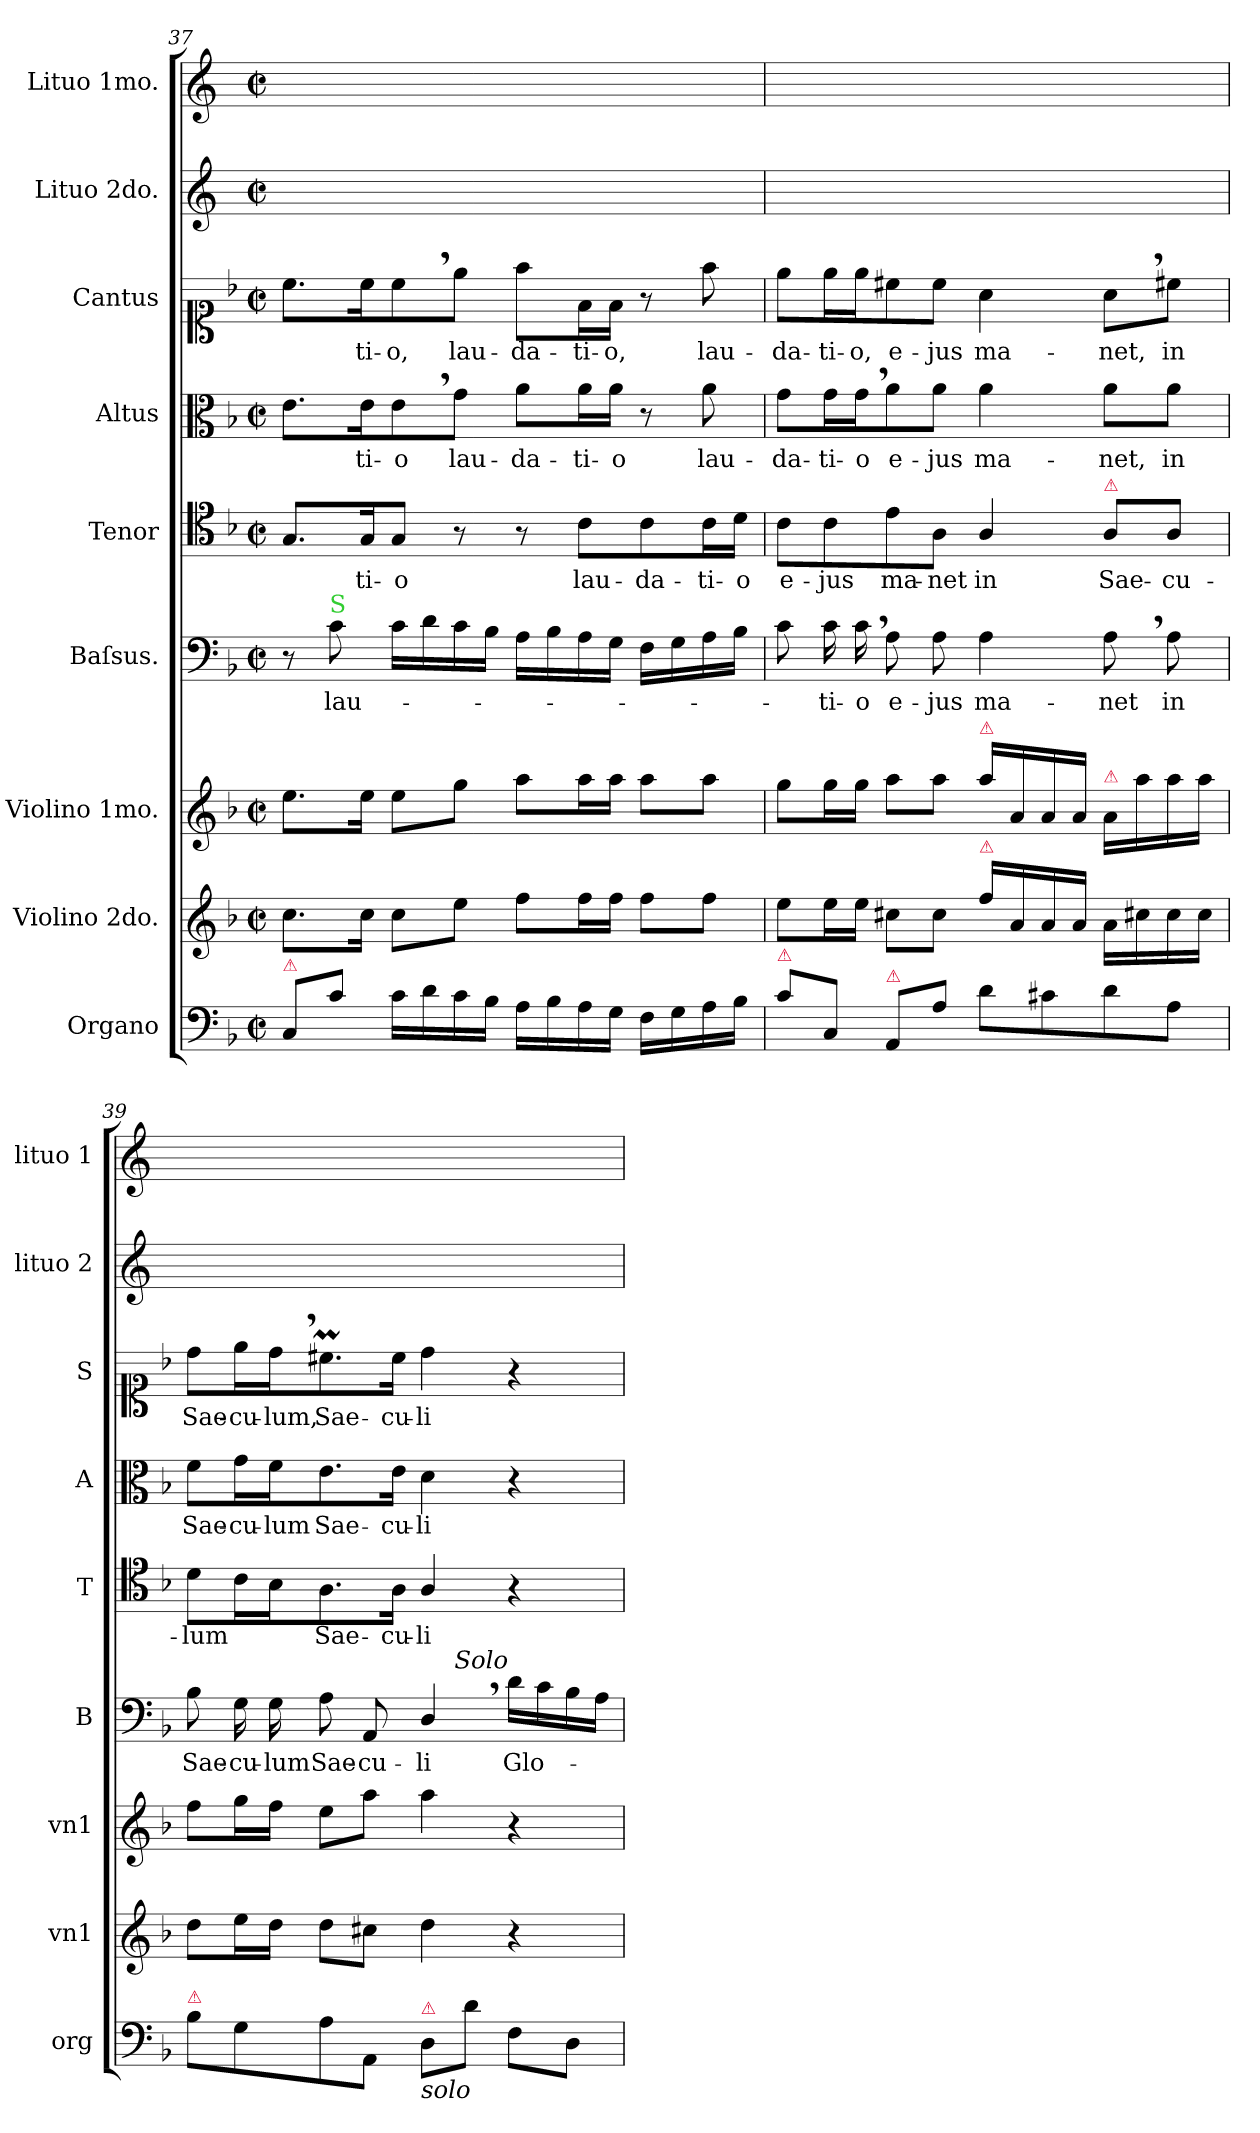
**kern	**kern	**kern	**kern	**text	**kern	**text	**kern	**text	**kern	**text	**kern	**kern
*part9	*part8	*part7	*part6	*part6	*part5	*part5	*part4	*part4	*part3	*part3	*part2	*part1
*staff9	*staff8	*staff7	*staff6	*staff6	*staff5	*staff5	*staff4	*staff4	*staff3	*staff3	*staff2	*staff1
*I"Organo	*I"Violino 2do.	*I"Violino 1mo.	*I"Baſsus.	*	*I"Tenor	*	*I"Altus	*	*I"Cantus	*	*I"Lituo 2do.	*I"Lituo 1mo.
*I'org	*I'vn1	*I'vn1	*I'B	*	*I'T	*	*I'A	*	*I'S	*	*I'lituo 2	*I'lituo 1
*clefF4	*clefG2	*clefG2	*clefF4	*	*clefC4	*	*clefC3	*	*clefC1	*	*clefG2	*clefG2
*	*	*	*	*	*	*	*	*	*	*	*ITrd-3c-5	*ITrd-3c-5
*k[b-]	*k[b-]	*k[b-]	*k[b-]	*	*k[b-]	*	*k[b-]	*	*k[b-]	*	*k[b-]	*k[b-]
*M2/2	*M2/2	*M2/2	*M2/2	*	*M2/2	*	*M2/2	*	*M2/2	*	*M2/2	*M2/2
*met(c|)	*met(c|)	*met(c|)	*met(c|)	*	*met(c|)	*	*met(c|)	*	*met(c|)	*	*met(c|)	*met(c|)
=37	=37	=37	=37	=37	=37	=37	=37	=37	=37	=37	=37	=37
!LO:TX:a:color=crimson:t=⚠	!	!	!	!	!	!	!	!	!	!	!	!
8C/L	8.cc\L	8.ee\L	8r	.	8.G/L	.	8.e\L	.	8.cc\L	.	1ryy	1ryy
!	!	!	!LO:TX:a:color=limegreen:t=S	!	!	!	!	!	!	!	!	!
8c\J	.	.	8c\	lau-	.	.	.	.	.	.	.	.
.	16cc\Jk	16ee\Jk	.	.	16G/K	-ti-	16e\K	-ti-	16cc\K	-ti-	.	.
16c\LL	8cc\L	8ee\L	16c\LL	.	8G/J	-o	8e,<\	-o	8cc,<\	-o,	.	.
16d\	.	.	16d\	.	.	.	.	.	.	.	.	.
16c\	8ee\J	8gg\J	16c\	.	8r	.	8g\J	lau-	8ee\J	lau-	.	.
16B-\JJ	.	.	16B-\JJ	.	.	.	.	.	.	.	.	.
16A\LL	8ff\L	8aa\L	16A\LL	.	8r	.	8a\L	-da-	8ff\L	-da-	.	.
16B-\	.	.	16B-\	.	.	.	.	.	.	.	.	.
16A\	16ff\L	16aa\L	16A\	.	8c\L	lau-	16a\L	-ti-	16f\L	-ti-	.	.
16G\JJ	16ff\JJ	16aa\JJ	16G\JJ	.	.	.	16a\JJ	-o	16f\JJ	-o,	.	.
16F\LL	8ff\L	8aa\L	16F\LL	.	8c\	-da-	8r	.	8r	.	.	.
16G\	.	.	16G\	.	.	.	.	.	.	.	.	.
16A\	8ff\J	8aa\J	16A\	.	16c\L	-ti-	8a\	lau-	8ff\	lau-	.	.
16B-\JJ	.	.	16B-\JJ	.	16d\JJ	-o	.	.	.	.	.	.
=38	=38	=38	=38	=38	=38	=38	=38	=38	=38	=38	=38	=38
!LO:TX:a:color=crimson:t=⚠	!	!	!	!	!	!	!	!	!	!	!	!
8c\L	8ee\L	8gg\L	8c\	.	8c\L	e-	8g\L	-da-	8ee\L	-da-	1ryy	1ryy
8C/J	16ee\L	16gg\L	16c\	-ti-	8c\	-jus	16g\L	-ti-	16ee\L	-ti-	.	.
.	16ee\JJ	16gg\JJ	16c,<\	-o	.	.	16g,<\J	-o	16ee\J	-o,	.	.
!LO:TX:a:color=crimson:t=⚠	!	!	!	!	!	!	!	!	!	!	!	!
8AA/L	8cc#X\L	8aa\L	8A\	e-	8e\	ma-	8a\	e-	8cc#X\	e-	.	.
8A\J	8cc#\J	8aa\J	8A\	-jus	8A\J	-net	8a\J	-jus	8cc#\J	-jus	.	.
!	!	!LO:TX:a:color=crimson:t=⚠	!	!	!	!	!	!	!	!	!	!
!	!LO:TX:a:color=crimson:t=⚠	!	!	!	!	!	!	!	!	!	!	!
8d\L	16ff\LL	16aa\LL	4A\	ma-	4A/	in	4a\	ma-	4a\	ma-	.	.
.	16a/	16a/	.	.	.	.	.	.	.	.	.	.
8c#X\	16a/	16a/	.	.	.	.	.	.	.	.	.	.
.	16a/JJ	16a/JJ	.	.	.	.	.	.	.	.	.	.
!	!	!	!	!	!LO:TX:a:color=crimson:t=⚠	!	!	!	!	!	!	!
!	!	!LO:TX:a:color=crimson:t=⚠	!	!	!	!	!	!	!	!	!	!
8d\	16a/LL	16a/LL	8A,<\	-net	8A/L	Sae-	8a\L	-net,	8a,<\L	-net,	.	.
.	16cc#X\	16aa\	.	.	.	.	.	.	.	.	.	.
8A\J	16cc#\	16aa\	8A\	in	8A/J	-cu-	8a\J	in	8cc#X\J	in	.	.
.	16cc#\JJ	16aa\JJ	.	.	.	.	.	.	.	.	.	.
=39	=39	=39	=39	=39	=39	=39	=39	=39	=39	=39	=39	=39
!LO:TX:a:color=crimson:t=⚠	!	!	!	!	!	!	!	!	!	!	!	!
8B-\L	8dd\L	8ff\L	8B-\	Sae-	8d\L	-lum	8f\L	Sae-	8dd\L	Sae-	1ryy	1ryy
8G\	16ee\L	16gg\L	16G\	-cu-	16c\L	.	16g\L	-cu-	16ee\L	-cu-	.	.
.	16dd\JJ	16ff\JJ	16G\	-lum	16B-\J	.	16f\J	-lum	16dd,<\J	-lum,	.	.
8A\	8dd\L	8ee\L	8A\	Sae-	8.A\	Sae-	8.e\	Sae-	8.cc#Xm\	Sae-	.	.
8AA/J	8cc#X\J	8aa\J	8AA/	-cu-	.	.	.	.	.	.	.	.
.	.	.	.	.	16A\Jk	-cu-	16e\Jk	-cu-	16cc#\Jk	-cu-	.	.
!LO:TX:b:i:t=solo	!	!	!	!	!	!	!	!	!	!	!	!
!LO:TX:a:color=crimson:t=⚠	!	!	!	!	!	!	!	!	!	!	!	!
8D\L	4dd\	4aa\	4D,</	-li	4A/	-li	4d\	-li	4dd\	-li	.	.
8d\J	.	.	.	.	.	.	.	.	.	.	.	.
!	!	!	!LO:TX:a:i:rj:t=Solo	!	!	!	!	!	!	!	!	!
8F\L	4r	4r	16d\LL	Glo-	4r	.	4r	.	4r	.	.	.
.	.	.	16c\	.	.	.	.	.	.	.	.	.
8D\J	.	.	16B-\	.	.	.	.	.	.	.	.	.
.	.	.	16A\JJ	.	.	.	.	.	.	.	.	.
=	=	=	=	=	=	=	=	=	=	=	=	=
*-	*-	*-	*-	*-	*-	*-	*-	*-	*-	*-	*-	*-
